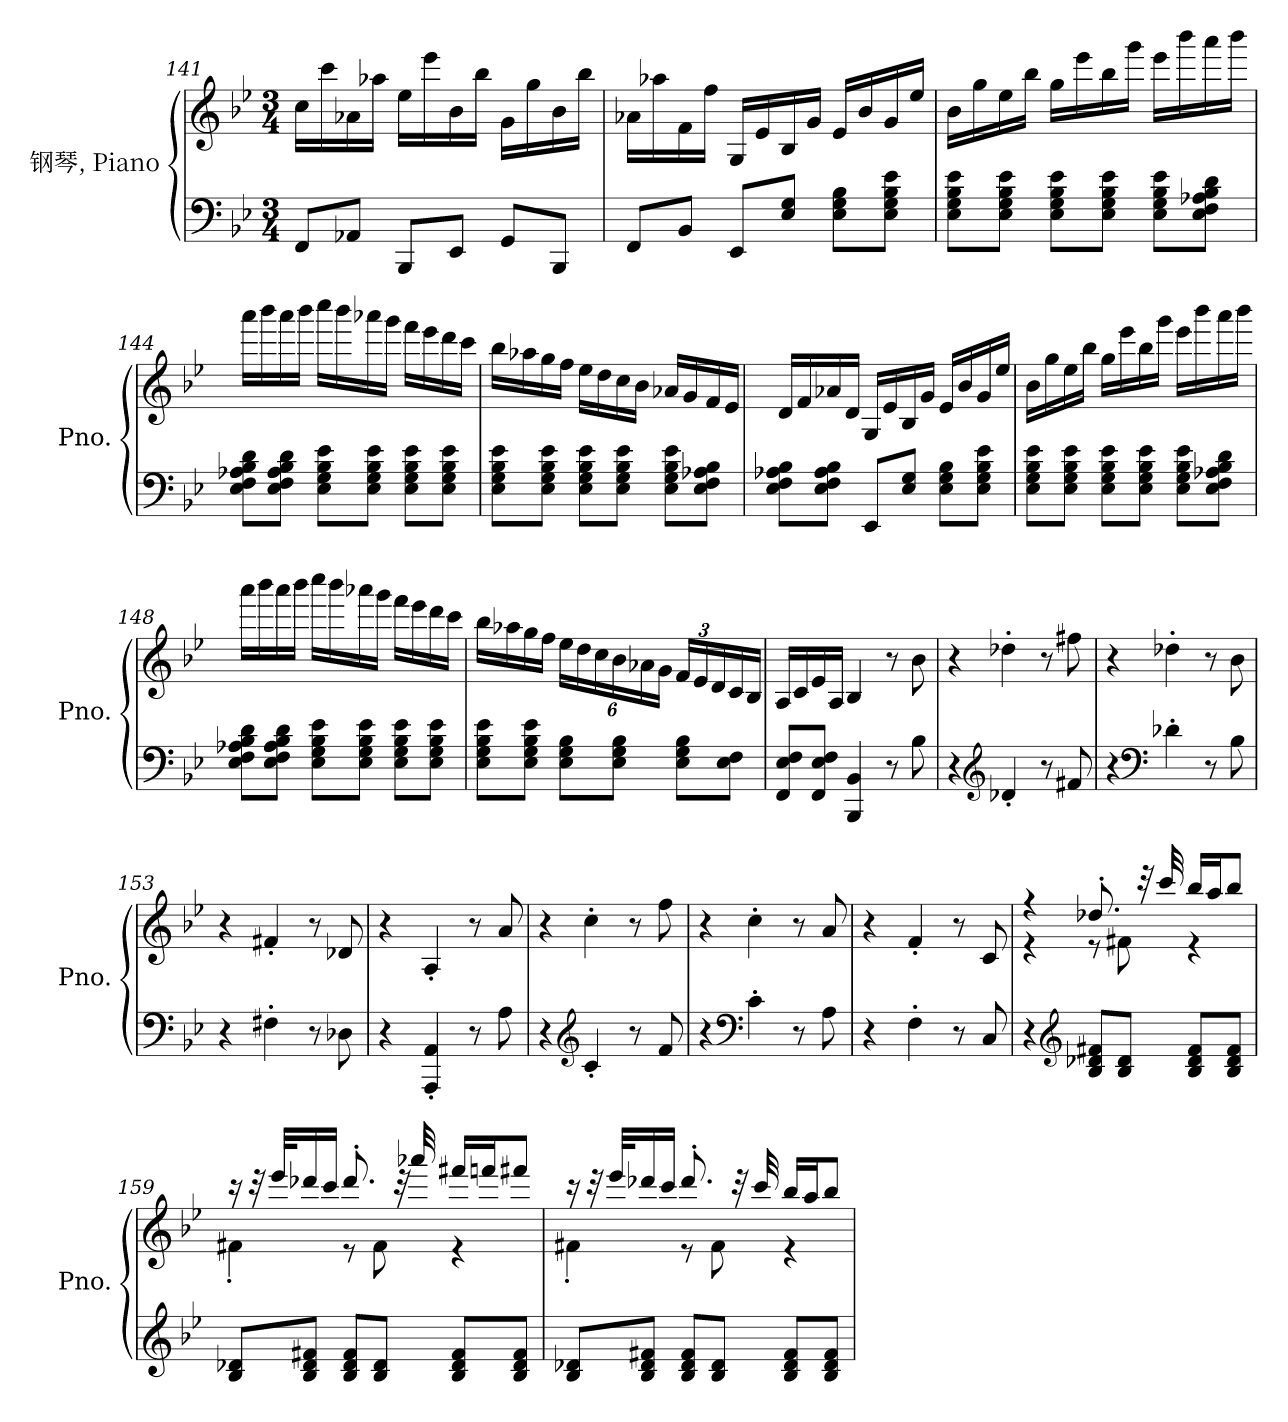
**kern	**kern
*part1	*part1
*staff2	*staff1
*I"钢琴, Piano	*
*I'Pno.	*
*clefF4	*clefG2
*k[b-e-]	*k[b-e-]
*M3/4	*M3/4
=141	=141
8FF/L	16cc\LL
.	16ccc\
8AA-X/J	16a-X\
.	16aa-X\JJ
8BBB-/L	16ee-\LL
.	16eee-\
8EE-/J	16b-\
.	16bb-\JJ
8GG/L	16g\LL
.	16gg\
8BBB-/J	16b-\
.	16bb-\JJ
!!LO:LB:g=z
=142	=142
8FF/L	16a-X\LL
.	16aa-X\
8BB-/J	16f\
.	16ff\JJ
8EE-/L	16G/LL
.	16e-/
8E-/ 8G/J	16B-/
.	16g/JJ
8E-\ 8G\ 8B-\L	16e-/LL
.	16b-/
8E-\ 8G\ 8B-\ 8e-\J	16g/
.	16ee-/JJ
=143	=143
8E-\ 8G\ 8B-\ 8e-\L	16b-\LL
.	16gg\
8E-\ 8G\ 8B-\ 8e-\J	16ee-\
.	16bb-\JJ
8E-\ 8G\ 8B-\ 8e-\L	16gg\LL
.	16eee-\
8E-\ 8G\ 8B-\ 8e-\J	16bb-\
.	16ggg\JJ
8E-\ 8G\ 8B-\ 8e-\L	16eee-\LL
.	16bbb-\
8E-\ 8F\ 8A-X\ 8B-\ 8d\J	16aaa\
.	16bbb-\JJ
!!LO:LB:g=z
=144	=144
8E-\ 8F\ 8A-X\ 8B-\ 8d\L	16aaa\LL
.	16bbb-\
8E-\ 8F\ 8A-\ 8B-\ 8d\J	16aaa\
.	16bbb-\JJ
8E-\ 8G\ 8B-\ 8e-\L	16cccc\LL
.	16bbb-\
8E-\ 8G\ 8B-\ 8e-\J	16aaa-X\
.	16ggg\JJ
8E-\ 8G\ 8B-\ 8e-\L	16fff\LL
.	16eee-\
8E-\ 8G\ 8B-\ 8e-\J	16ddd\
.	16ccc\JJ
=145	=145
8E-\ 8G\ 8B-\ 8e-\L	16bb-\LL
.	16aa-X\
8E-\ 8G\ 8B-\ 8e-\J	16gg\
.	16ff\JJ
8E-\ 8G\ 8B-\ 8e-\L	16ee-\LL
.	16dd\
8E-\ 8G\ 8B-\ 8e-\J	16cc\
.	16b-\JJ
8E-\ 8G\ 8B-\ 8e-\L	16a-X/LL
.	16g/
8E-\ 8F\ 8A-X\ 8B-\J	16f/
.	16e-/JJ
!!LO:PB:g=z
=146	=146
8E-\ 8F\ 8A-X\ 8B-\L	16d/LL
.	16f/
8E-\ 8F\ 8A-\ 8B-\J	16a-X/
.	16d/JJ
8EE-/L	16G/LL
.	16e-/
8E-/ 8G/J	16B-/
.	16g/JJ
8E-\ 8G\ 8B-\L	16e-/LL
.	16b-/
8E-\ 8G\ 8B-\ 8e-\J	16g/
.	16ee-/JJ
=147	=147
8E-\ 8G\ 8B-\ 8e-\L	16b-\LL
.	16gg\
8E-\ 8G\ 8B-\ 8e-\J	16ee-\
.	16bb-\JJ
8E-\ 8G\ 8B-\ 8e-\L	16gg\LL
.	16eee-\
8E-\ 8G\ 8B-\ 8e-\J	16bb-\
.	16ggg\JJ
8E-\ 8G\ 8B-\ 8e-\L	16eee-\LL
.	16bbb-\
8E-\ 8F\ 8A-X\ 8B-\ 8d\J	16aaa\
.	16bbb-\JJ
!!LO:LB:g=z
=148	=148
8E-\ 8F\ 8A-X\ 8B-\ 8d\L	16aaa\LL
.	16bbb-\
8E-\ 8F\ 8A-\ 8B-\ 8d\J	16aaa\
.	16bbb-\JJ
8E-\ 8G\ 8B-\ 8e-\L	16cccc\LL
.	16bbb-\
8E-\ 8G\ 8B-\ 8e-\J	16aaa-X\
.	16ggg\JJ
8E-\ 8G\ 8B-\ 8e-\L	16fff\LL
.	16eee-\
8E-\ 8G\ 8B-\ 8e-\J	16ddd\
.	16ccc\JJ
=149	=149
8E-\ 8G\ 8B-\ 8e-\L	16bb-\LL
.	16aa-X\
8E-\ 8G\ 8B-\ 8e-\J	16gg\
.	16ff\JJ
*	*Xbrackettup
8E-\ 8G\ 8B-\L	24ee-\LL
.	24dd\
.	24cc\
8E-\ 8G\ 8B-\J	24b-\
.	24a-X\
.	24g\JJ
8E-\ 8G\ 8B-\L	24f/LL
.	24e-/
.	24d/
8E-\ 8F\J	16c/
.	16B-/JJ
=150	=150
8FF/ 8E-/ 8F/L	16A/LL
.	16c/
8FF/ 8E-/ 8F/J	16e-/
.	16A/JJ
4BBB-/ 4BB-/	4B-/
8r	8r
8B-\	8b-\
!!LO:LB:g=z
=151	=151
4r	4r
*clefG2	*
4d-X'/	4dd-X'\
8r	8r
8f#X/	8ff#X\
=152	=152
4r	4r
*clefF4	*
4d-X'\	4dd-X'\
8r	8r
8B-\	8b-\
=153	=153
4r	4r
4F#X'\	4f#X'/
8r	8r
8D-X\	8d-X/
=154	=154
4r	4r
4AAA/' 4AA/'	4A'/
8r	8r
8A\	8a/
=155	=155
4r	4r
*clefG2	*
4c'/	4cc'\
8r	8r
8f/	8ff\
=156	=156
4r	4r
*clefF4	*
4c'\	4cc'\
8r	8r
8A\	8a/
!!LO:LB:g=z
=157	=157
4r	4r
4F'\	4f'/
8r	8r
8C/	8c/
=158	=158
*	*^
4r	4r	4r
*clefG2	*	*
8B-/ 8d-X/ 8f#X/L	8.dd-X'/	8r
8B-/ 8d-/J	.	8f#X\
.	32r	.
.	32ccc/	.
8B-/ 8d-/ 8f#/L	16bb-/LL	4r
.	16aa/J	.
8B-/ 8d-/ 8f#/J	8bb-/J	.
=159	=159	=159
8B-/ 8d-X/L	16r	4f#X'\
.	32r	.
.	32eee-/KLL	.
8B-/ 8d-/ 8f#X/J	16ddd-X/	.
.	16ccc/JJ	.
8B-/ 8d-/ 8f#/L	8.ddd-'/	8r
8B-/ 8d-/J	.	8f#\
.	32r	.
.	32aaa-X/	.
8B-/ 8d-/ 8f#/L	16fff#X/LL	4r
.	16fffn/J	.
8B-/ 8d-/ 8f#/J	8fff#X/J	.
!!LO:LB:g=z	!!
=160	=160	=160
8B-/ 8d-X/L	16r	4f#X'\
.	32r	.
.	32eee-/KLL	.
8B-/ 8d-/ 8f#X/J	16ddd-X/	.
.	16ccc/JJ	.
8B-/ 8d-/ 8f#/L	8.ddd-'/	8r
8B-/ 8d-/J	.	8f#\
.	32r	.
.	32ccc/	.
8B-/ 8d-/ 8f#/L	16bb-/LL	4r
.	16aa/J	.
8B-/ 8d-/ 8f#/J	8bb-/J	.
*	*v	*v
=	=
*-	*-
